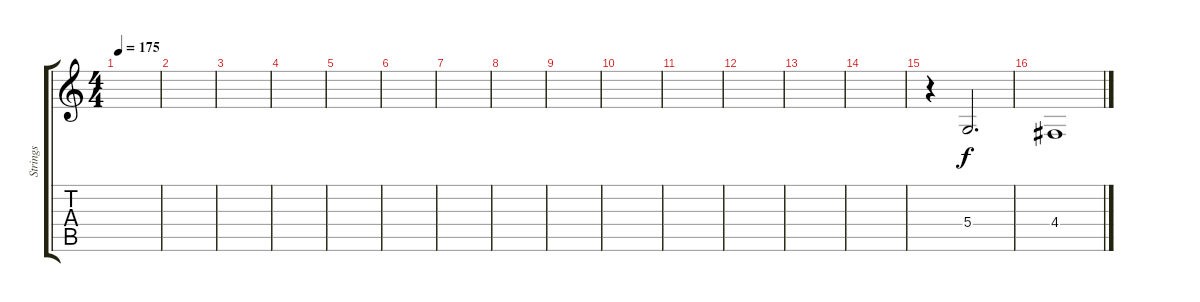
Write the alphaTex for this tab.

\track ("Strings" "Strings") {instrument stringensemble1 bank 4}
\staff {score tabs}
\tuning (E4 B3 G3 D3 A2 E2) {hide}
\ts (4 4)
\tempo 175
\clef g2
\ks c
|
|
|
|
|
|
|
|
|
|
|
|
|
|
r.4 5.4.2{d} |
4.4.1
